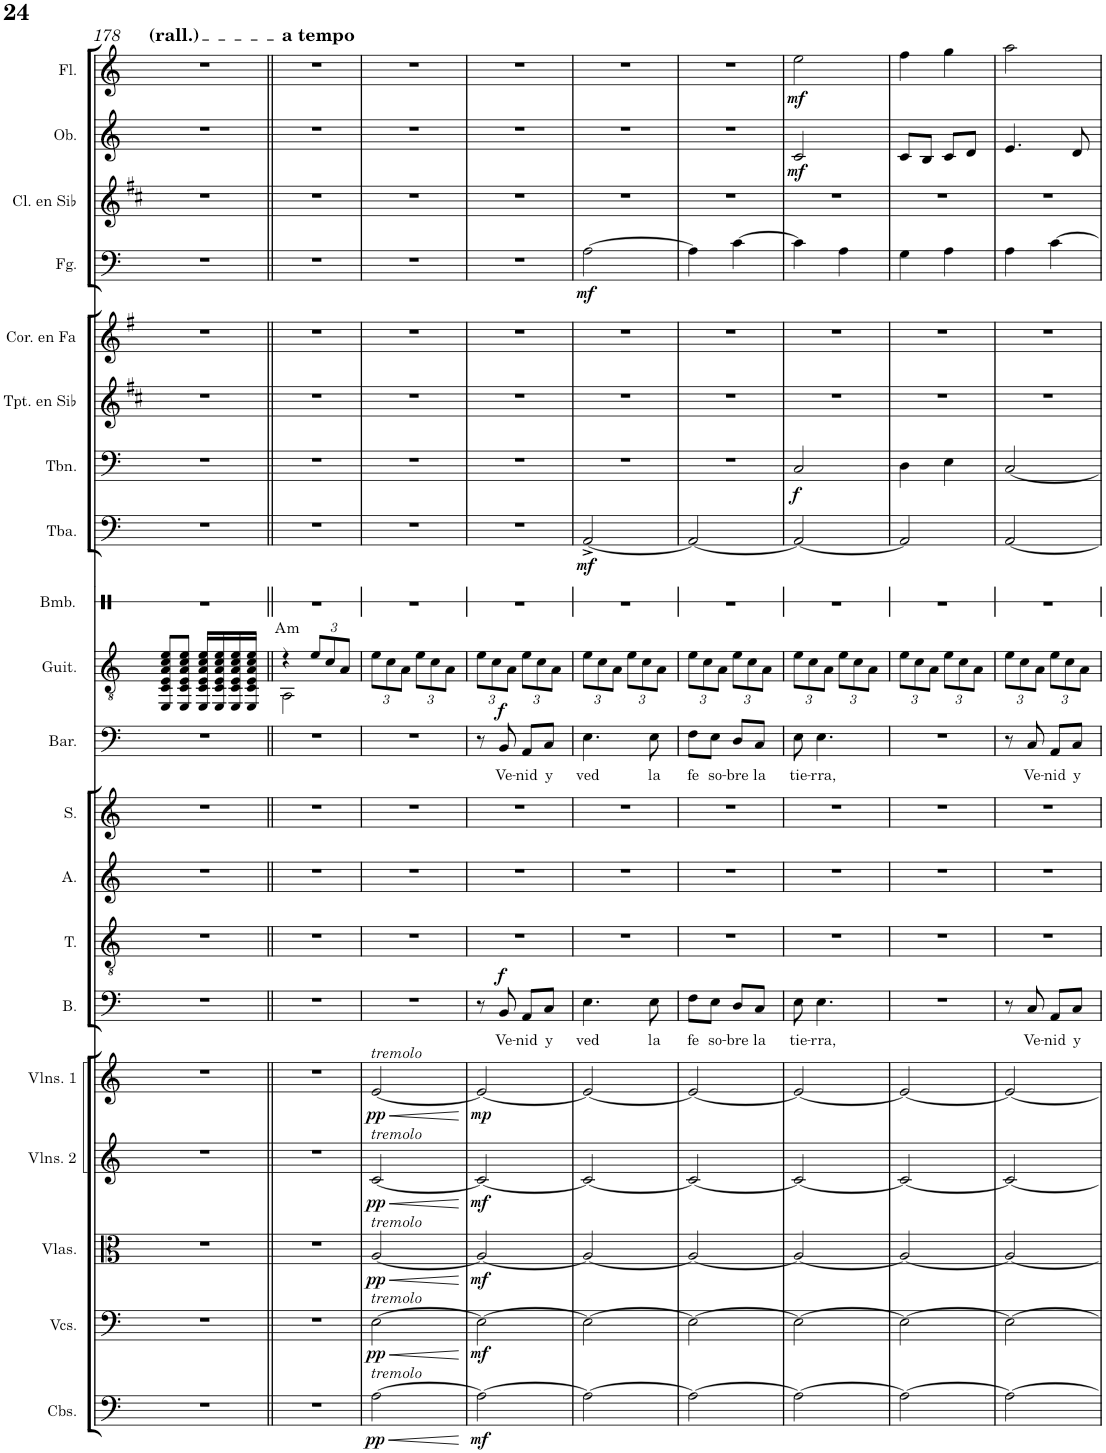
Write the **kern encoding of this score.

**kern	**dynam	**kern	**dynam	**kern	**dynam	**kern	**dynam	**kern	**dynam	**kern	**text	**dynam	**kern	**kern	**kern	**kern	**text	**dynam	**kern	**harte	**kern	**kern	**dynam	**kern	**dynam	**kern	**kern	**kern	**dynam	**kern	**kern	**dynam	**kern	**dynam
*part20	*part20	*part19	*part19	*part18	*part18	*part17	*part17	*part16	*part16	*part15	*part15	*part15	*part14	*part13	*part12	*part11	*part11	*part11	*part10	*part10	*part9	*part8	*part8	*part7	*part7	*part6	*part5	*part4	*part4	*part3	*part2	*part2	*part1	*part1
*staff20	*staff20	*staff19	*staff19	*staff18	*staff18	*staff17	*staff17	*staff16	*staff16	*staff15	*staff15	*staff15	*staff14	*staff13	*staff12	*staff11	*staff11	*staff11	*staff10	*	*staff9	*staff8	*staff8	*staff7	*staff7	*staff6	*staff5	*staff4	*staff4	*staff3	*staff2	*staff2	*staff1	*staff1
*I"Contrabajos	*	*I"Violonchelos	*	*I"Violas	*	*I"Violines 2	*	*I"Violines 1	*	*I"Bajo	*	*	*I"Tenor	*I"Alto	*I"Soprano	*I"Barítono	*	*	*I"Guitarra clásica	*	*I"Bombo	*I"Tuba	*	*I"Trombón	*	*I"Trompeta en Sib	*I"Trompa en Fa	*I"Fagot	*	*I"Clarinete en Sib	*I"Oboe	*	*I"Flauta	*
*I'Cbs.	*	*I'Vcs.	*	*I'Vlas.	*	*I'Vlns. 2	*	*I'Vlns. 1	*	*I'B.	*	*	*I'T.	*I'A.	*I'S.	*I'Bar.	*	*	*I'Guit.	*	*I'Bmb.	*I'Tba.	*	*I'Tbn.	*	*I'Tpt. en Sib	*	*I'Fg.	*	*I'Cl. en Sib	*I'Ob.	*	*I'Fl.	*
!!LO:PB:g=z
*clefF4	*	*clefF4	*	*clefC3	*	*clefG2	*	*clefG2	*	*clefF4	*	*	*clefGv2	*clefG2	*clefG2	*clefF4	*	*	*clefGv2	*	*clefX	*clefF4	*	*clefF4	*	*clefG2	*clefG2	*clefF4	*	*clefG2	*clefG2	*	*clefG2	*
*Trd7c12	*	*	*	*	*	*	*	*	*	*	*	*	*	*	*	*	*	*	*	*	*	*	*	*	*	*Trd1c2	*Trd4c7	*	*	*Trd1c2	*	*	*	*
*k[]	*	*k[]	*	*k[]	*	*k[]	*	*k[]	*	*k[]	*	*	*k[]	*k[]	*k[]	*k[]	*	*	*k[]	*	*k[]	*k[]	*	*k[]	*	*k[f#c#]	*k[f#]	*k[]	*	*k[f#c#]	*k[]	*	*k[]	*
*M2/4	*	*M2/4	*	*M2/4	*	*M2/4	*	*M2/4	*	*M2/4	*	*	*M2/4	*M2/4	*M2/4	*M2/4	*	*	*M2/4	*	*M2/4	*M2/4	*	*M2/4	*	*M2/4	*M2/4	*M2/4	*	*M2/4	*M2/4	*	*M2/4	*
=178	=178	=178	=178	=178	=178	=178	=178	=178	=178	=178	=178	=178	=178	=178	=178	=178	=178	=178	=178	=178	=178	=178	=178	=178	=178	=178	=178	=178	=178	=178	=178	=178	=178	=178
2r	.	2r	.	2r	.	2r	.	2r	.	2r	.	.	2r	2r	2r	2r	.	.	8EE/ 8C/ 8E/ 8A/ 8c/ 8e/L	.	2r	2r	.	2r	.	2r	2r	2r	.	2r	2r	.	2r	.
.	.	.	.	.	.	.	.	.	.	.	.	.	.	.	.	.	.	.	8EE/ 8C/ 8E/ 8A/ 8c/ 8e/J	.	.	.	.	.	.	.	.	.	.	.	.	.	.	.
.	.	.	.	.	.	.	.	.	.	.	.	.	.	.	.	.	.	.	16EE/ 16C/ 16E/ 16A/ 16c/ 16e/LL	.	.	.	.	.	.	.	.	.	.	.	.	.	.	.
.	.	.	.	.	.	.	.	.	.	.	.	.	.	.	.	.	.	.	16EE/ 16C/ 16E/ 16A/ 16c/ 16e/	.	.	.	.	.	.	.	.	.	.	.	.	.	.	.
.	.	.	.	.	.	.	.	.	.	.	.	.	.	.	.	.	.	.	16EE/ 16C/ 16E/ 16A/ 16c/ 16e/	.	.	.	.	.	.	.	.	.	.	.	.	.	.	.
.	.	.	.	.	.	.	.	.	.	.	.	.	.	.	.	.	.	.	16EE/ 16C/ 16E/ 16A/ 16c/ 16e/JJ	.	.	.	.	.	.	.	.	.	.	.	.	.	.	.
=179||	=179||	=179||	=179||	=179||	=179||	=179||	=179||	=179||	=179||	=179||	=179||	=179||	=179||	=179||	=179||	=179||	=179||	=179||	=179||	=179||	=179||	=179||	=179||	=179||	=179||	=179||	=179||	=179||	=179||	=179||	=179||	=179||	=179||	=179||
*	*	*	*	*	*	*	*	*	*	*	*	*	*	*	*	*	*	*	*^	*	*	*	*	*	*	*	*	*	*	*	*	*	*	*
!	!	!	!	!	!	!	!	!	!	!	!	!	!	!	!	!	!	!	!	!	!LO:H:kt=m	!	!	!	!	!	!	!	!	!	!	!	!	!LO:TX:a:B:t=a tempo	!
2r	.	2r	.	2r	.	2r	.	2r	.	2r	.	.	2r	2r	2r	2r	.	.	4r	2AA\	A:min	2r	2r	.	2r	.	2r	2r	2r	.	2r	2r	.	2r	.
*	*	*	*	*	*	*	*	*	*	*	*	*	*	*	*	*	*	*	*Xbrackettup	*	*	*	*	*	*	*	*	*	*	*	*	*	*	*	*
.	.	.	.	.	.	.	.	.	.	.	.	.	.	.	.	.	.	.	12e/L	.	.	.	.	.	.	.	.	.	.	.	.	.	.	.	.
.	.	.	.	.	.	.	.	.	.	.	.	.	.	.	.	.	.	.	12c/	.	.	.	.	.	.	.	.	.	.	.	.	.	.	.	.
.	.	.	.	.	.	.	.	.	.	.	.	.	.	.	.	.	.	.	12A/J	.	.	.	.	.	.	.	.	.	.	.	.	.	.	.	.
*	*	*	*	*	*	*	*	*	*	*	*	*	*	*	*	*	*	*	*v	*v	*	*	*	*	*	*	*	*	*	*	*	*	*	*	*
=180	=180	=180	=180	=180	=180	=180	=180	=180	=180	=180	=180	=180	=180	=180	=180	=180	=180	=180	=180	=180	=180	=180	=180	=180	=180	=180	=180	=180	=180	=180	=180	=180	=180	=180
!	!	!	!	!	!	!	!	!LO:TX:a:i:t=tremolo	!	!	!	!	!	!	!	!	!	!	!	!	!	!	!	!	!	!	!	!	!	!	!	!	!	!
!	!	!	!	!	!	!LO:TX:a:i:t=tremolo	!	!	!	!	!	!	!	!	!	!	!	!	!	!	!	!	!	!	!	!	!	!	!	!	!	!	!	!
!	!	!	!	!LO:TX:a:i:t=tremolo	!	!	!	!	!	!	!	!	!	!	!	!	!	!	!	!	!	!	!	!	!	!	!	!	!	!	!	!	!	!
!	!	!LO:TX:a:i:t=tremolo	!	!	!	!	!	!	!	!	!	!	!	!	!	!	!	!	!	!	!	!	!	!	!	!	!	!	!	!	!	!	!	!
!LO:TX:a:i:t=tremolo	!	!	!	!	!	!	!	!	!	!	!	!	!	!	!	!	!	!	!	!	!	!	!	!	!	!	!	!	!	!	!	!	!	!
!	!LO:HP:b	!	!LO:HP:b	!	!LO:HP:b	!	!LO:HP:b	!	!LO:HP:b	!	!	!	!	!	!	!	!	!	!	!	!	!	!	!	!	!	!	!	!	!	!	!	!	!
!	!LO:DY:n=1:b	!	!LO:DY:n=1:b	!	!LO:DY:n=1:b	!	!LO:DY:n=1:b	!	!LO:DY:n=1:b	!	!	!	!	!	!	!	!	!	!	!	!	!	!	!	!	!	!	!	!	!	!	!	!	!
[2A\	< pp	[2E\	< pp	[2A/	< pp	[2c/	< pp	[2e/	< pp	2r	.	.	2r	2r	2r	2r	.	.	12e\L	.	2r	2r	.	2r	.	2r	2r	2r	.	2r	2r	.	2r	.
.	.	.	.	.	.	.	.	.	.	.	.	.	.	.	.	.	.	.	12c\	.	.	.	.	.	.	.	.	.	.	.	.	.	.	.
.	.	.	.	.	.	.	.	.	.	.	.	.	.	.	.	.	.	.	12A\J	.	.	.	.	.	.	.	.	.	.	.	.	.	.	.
.	.	.	.	.	.	.	.	.	.	.	.	.	.	.	.	.	.	.	12e\L	.	.	.	.	.	.	.	.	.	.	.	.	.	.	.
.	.	.	.	.	.	.	.	.	.	.	.	.	.	.	.	.	.	.	12c\	.	.	.	.	.	.	.	.	.	.	.	.	.	.	.
.	.	.	.	.	.	.	.	.	.	.	.	.	.	.	.	.	.	.	12A\J	.	.	.	.	.	.	.	.	.	.	.	.	.	.	.
.	[	.	[	.	[	.	[	.	[	.	.	.	.	.	.	.	.	.	.	.	.	.	.	.	.	.	.	.	.	.	.	.	.	.
=181	=181	=181	=181	=181	=181	=181	=181	=181	=181	=181	=181	=181	=181	=181	=181	=181	=181	=181	=181	=181	=181	=181	=181	=181	=181	=181	=181	=181	=181	=181	=181	=181	=181	=181
!	!LO:DY:b	!	!LO:DY:b	!	!LO:DY:b	!	!LO:DY:b	!	!LO:DY:b	!	!	!	!	!	!	!	!	!	!	!	!	!	!	!	!	!	!	!	!	!	!	!	!	!
2A\_	mf	2E\_	mf	2A/_	mf	2c/_	mf	2e/_	mp	8r	.	.	2r	2r	2r	8r	.	.	12e\L	.	2r	2r	.	2r	.	2r	2r	2r	.	2r	2r	.	2r	.
.	.	.	.	.	.	.	.	.	.	.	.	.	.	.	.	.	.	.	12c\	.	.	.	.	.	.	.	.	.	.	.	.	.	.	.
!	!	!	!	!	!	!	!	!	!	!	!LO:LY:b	!LO:DY:a	!	!	!	!	!LO:LY:b	!LO:DY:a	!	!	!	!	!	!	!	!	!	!	!	!	!	!	!	!
.	.	.	.	.	.	.	.	.	.	8BB/	Ve-	f	.	.	.	8BB/	Ve-	f	.	.	.	.	.	.	.	.	.	.	.	.	.	.	.	.
.	.	.	.	.	.	.	.	.	.	.	.	.	.	.	.	.	.	.	12A\J	.	.	.	.	.	.	.	.	.	.	.	.	.	.	.
!	!	!	!	!	!	!	!	!	!	!	!LO:LY:b	!	!	!	!	!	!LO:LY:b	!	!	!	!	!	!	!	!	!	!	!	!	!	!	!	!	!
.	.	.	.	.	.	.	.	.	.	8AA/L	-nid	.	.	.	.	8AA/L	-nid	.	12e\L	.	.	.	.	.	.	.	.	.	.	.	.	.	.	.
.	.	.	.	.	.	.	.	.	.	.	.	.	.	.	.	.	.	.	12c\	.	.	.	.	.	.	.	.	.	.	.	.	.	.	.
!	!	!	!	!	!	!	!	!	!	!	!LO:LY:b	!	!	!	!	!	!LO:LY:b	!	!	!	!	!	!	!	!	!	!	!	!	!	!	!	!	!
.	.	.	.	.	.	.	.	.	.	8C/J	y	.	.	.	.	8C/J	y	.	.	.	.	.	.	.	.	.	.	.	.	.	.	.	.	.
.	.	.	.	.	.	.	.	.	.	.	.	.	.	.	.	.	.	.	12A\J	.	.	.	.	.	.	.	.	.	.	.	.	.	.	.
=182	=182	=182	=182	=182	=182	=182	=182	=182	=182	=182	=182	=182	=182	=182	=182	=182	=182	=182	=182	=182	=182	=182	=182	=182	=182	=182	=182	=182	=182	=182	=182	=182	=182	=182
!	!	!	!	!	!	!	!	!	!	!	!LO:LY:b	!	!	!	!	!	!LO:LY:b	!	!	!	!	!	!LO:DY:b	!	!	!	!	!	!LO:DY:b	!	!	!	!	!
2A\_	.	2E\_	.	2A/_	.	2c/_	.	2e/_	.	4.E\	ved	.	2r	2r	2r	4.E\	ved	.	12e\L	.	2r	[2AA^/	mf	2r	.	2r	2r	[2A\	mf	2r	2r	.	2r	.
.	.	.	.	.	.	.	.	.	.	.	.	.	.	.	.	.	.	.	12c\	.	.	.	.	.	.	.	.	.	.	.	.	.	.	.
.	.	.	.	.	.	.	.	.	.	.	.	.	.	.	.	.	.	.	12A\J	.	.	.	.	.	.	.	.	.	.	.	.	.	.	.
.	.	.	.	.	.	.	.	.	.	.	.	.	.	.	.	.	.	.	12e\L	.	.	.	.	.	.	.	.	.	.	.	.	.	.	.
.	.	.	.	.	.	.	.	.	.	.	.	.	.	.	.	.	.	.	12c\	.	.	.	.	.	.	.	.	.	.	.	.	.	.	.
!	!	!	!	!	!	!	!	!	!	!	!LO:LY:b	!	!	!	!	!	!LO:LY:b	!	!	!	!	!	!	!	!	!	!	!	!	!	!	!	!	!
.	.	.	.	.	.	.	.	.	.	8E\	la	.	.	.	.	8E\	la	.	.	.	.	.	.	.	.	.	.	.	.	.	.	.	.	.
.	.	.	.	.	.	.	.	.	.	.	.	.	.	.	.	.	.	.	12A\J	.	.	.	.	.	.	.	.	.	.	.	.	.	.	.
=183	=183	=183	=183	=183	=183	=183	=183	=183	=183	=183	=183	=183	=183	=183	=183	=183	=183	=183	=183	=183	=183	=183	=183	=183	=183	=183	=183	=183	=183	=183	=183	=183	=183	=183
!	!	!	!	!	!	!	!	!	!	!	!LO:LY:b	!	!	!	!	!	!LO:LY:b	!	!	!	!	!	!	!	!	!	!	!	!	!	!	!	!	!
2A\_	.	2E\_	.	2A/_	.	2c/_	.	2e/_	.	8F\L	fe	.	2r	2r	2r	8F\L	fe	.	12e\L	.	2r	2AA/_	.	2r	.	2r	2r	4A\]	.	2r	2r	.	2r	.
.	.	.	.	.	.	.	.	.	.	.	.	.	.	.	.	.	.	.	12c\	.	.	.	.	.	.	.	.	.	.	.	.	.	.	.
!	!	!	!	!	!	!	!	!	!	!	!LO:LY:b	!	!	!	!	!	!LO:LY:b	!	!	!	!	!	!	!	!	!	!	!	!	!	!	!	!	!
.	.	.	.	.	.	.	.	.	.	8E\J	so-	.	.	.	.	8E\J	so-	.	.	.	.	.	.	.	.	.	.	.	.	.	.	.	.	.
.	.	.	.	.	.	.	.	.	.	.	.	.	.	.	.	.	.	.	12A\J	.	.	.	.	.	.	.	.	.	.	.	.	.	.	.
!	!	!	!	!	!	!	!	!	!	!	!LO:LY:b	!	!	!	!	!	!LO:LY:b	!	!	!	!	!	!	!	!	!	!	!	!	!	!	!	!	!
.	.	.	.	.	.	.	.	.	.	8D/L	-bre	.	.	.	.	8D/L	-bre	.	12e\L	.	.	.	.	.	.	.	.	[4c\	.	.	.	.	.	.
.	.	.	.	.	.	.	.	.	.	.	.	.	.	.	.	.	.	.	12c\	.	.	.	.	.	.	.	.	.	.	.	.	.	.	.
!	!	!	!	!	!	!	!	!	!	!	!LO:LY:b	!	!	!	!	!	!LO:LY:b	!	!	!	!	!	!	!	!	!	!	!	!	!	!	!	!	!
.	.	.	.	.	.	.	.	.	.	8C/J	la	.	.	.	.	8C/J	la	.	.	.	.	.	.	.	.	.	.	.	.	.	.	.	.	.
.	.	.	.	.	.	.	.	.	.	.	.	.	.	.	.	.	.	.	12A\J	.	.	.	.	.	.	.	.	.	.	.	.	.	.	.
=184	=184	=184	=184	=184	=184	=184	=184	=184	=184	=184	=184	=184	=184	=184	=184	=184	=184	=184	=184	=184	=184	=184	=184	=184	=184	=184	=184	=184	=184	=184	=184	=184	=184	=184
!	!	!	!	!	!	!	!	!	!	!	!LO:LY:b	!	!	!	!	!	!LO:LY:b	!	!	!	!	!	!	!	!LO:DY:b	!	!	!	!	!	!	!LO:DY:b	!	!LO:DY:b
2A\_	.	2E\_	.	2A/_	.	2c/_	.	2e/_	.	8E\	tie-	.	2r	2r	2r	8E\	tie-	.	12e\L	.	2r	2AA/_	.	2C/	f	2r	2r	4c\]	.	2r	2c/	mf	2ee\	mf
.	.	.	.	.	.	.	.	.	.	.	.	.	.	.	.	.	.	.	12c\	.	.	.	.	.	.	.	.	.	.	.	.	.	.	.
!	!	!	!	!	!	!	!	!	!	!	!LO:LY:b	!	!	!	!	!	!LO:LY:b	!	!	!	!	!	!	!	!	!	!	!	!	!	!	!	!	!
.	.	.	.	.	.	.	.	.	.	4.E\	-rra,	.	.	.	.	4.E\	-rra,	.	.	.	.	.	.	.	.	.	.	.	.	.	.	.	.	.
.	.	.	.	.	.	.	.	.	.	.	.	.	.	.	.	.	.	.	12A\J	.	.	.	.	.	.	.	.	.	.	.	.	.	.	.
.	.	.	.	.	.	.	.	.	.	.	.	.	.	.	.	.	.	.	12e\L	.	.	.	.	.	.	.	.	4A\	.	.	.	.	.	.
.	.	.	.	.	.	.	.	.	.	.	.	.	.	.	.	.	.	.	12c\	.	.	.	.	.	.	.	.	.	.	.	.	.	.	.
.	.	.	.	.	.	.	.	.	.	.	.	.	.	.	.	.	.	.	12A\J	.	.	.	.	.	.	.	.	.	.	.	.	.	.	.
=185	=185	=185	=185	=185	=185	=185	=185	=185	=185	=185	=185	=185	=185	=185	=185	=185	=185	=185	=185	=185	=185	=185	=185	=185	=185	=185	=185	=185	=185	=185	=185	=185	=185	=185
2A\_	.	2E\_	.	2A/_	.	2c/_	.	2e/_	.	2r	.	.	2r	2r	2r	2r	.	.	12e\L	.	2r	2AA/]	.	4D\	.	2r	2r	4G\	.	2r	8c/L	.	4ff\	.
.	.	.	.	.	.	.	.	.	.	.	.	.	.	.	.	.	.	.	12c\	.	.	.	.	.	.	.	.	.	.	.	.	.	.	.
.	.	.	.	.	.	.	.	.	.	.	.	.	.	.	.	.	.	.	.	.	.	.	.	.	.	.	.	.	.	.	8B/J	.	.	.
.	.	.	.	.	.	.	.	.	.	.	.	.	.	.	.	.	.	.	12A\J	.	.	.	.	.	.	.	.	.	.	.	.	.	.	.
.	.	.	.	.	.	.	.	.	.	.	.	.	.	.	.	.	.	.	12e\L	.	.	.	.	4E\	.	.	.	4A\	.	.	8c/L	.	4gg\	.
.	.	.	.	.	.	.	.	.	.	.	.	.	.	.	.	.	.	.	12c\	.	.	.	.	.	.	.	.	.	.	.	.	.	.	.
.	.	.	.	.	.	.	.	.	.	.	.	.	.	.	.	.	.	.	.	.	.	.	.	.	.	.	.	.	.	.	8d/J	.	.	.
.	.	.	.	.	.	.	.	.	.	.	.	.	.	.	.	.	.	.	12A\J	.	.	.	.	.	.	.	.	.	.	.	.	.	.	.
=186	=186	=186	=186	=186	=186	=186	=186	=186	=186	=186	=186	=186	=186	=186	=186	=186	=186	=186	=186	=186	=186	=186	=186	=186	=186	=186	=186	=186	=186	=186	=186	=186	=186	=186
2A\_	.	2E\_	.	2A/_	.	2c/_	.	2e/_	.	8r	.	.	2r	2r	2r	8r	.	.	12e\L	.	2r	[2AA/	.	[2C/	.	2r	2r	4A\	.	2r	4.e/	.	2aa\	.
.	.	.	.	.	.	.	.	.	.	.	.	.	.	.	.	.	.	.	12c\	.	.	.	.	.	.	.	.	.	.	.	.	.	.	.
!	!	!	!	!	!	!	!	!	!	!	!LO:LY:b	!	!	!	!	!	!LO:LY:b	!	!	!	!	!	!	!	!	!	!	!	!	!	!	!	!	!
.	.	.	.	.	.	.	.	.	.	8C/	Ve-	.	.	.	.	8C/	Ve-	.	.	.	.	.	.	.	.	.	.	.	.	.	.	.	.	.
.	.	.	.	.	.	.	.	.	.	.	.	.	.	.	.	.	.	.	12A\J	.	.	.	.	.	.	.	.	.	.	.	.	.	.	.
!	!	!	!	!	!	!	!	!	!	!	!LO:LY:b	!	!	!	!	!	!LO:LY:b	!	!	!	!	!	!	!	!	!	!	!	!	!	!	!	!	!
.	.	.	.	.	.	.	.	.	.	8AA/L	-nid	.	.	.	.	8AA/L	-nid	.	12e\L	.	.	.	.	.	.	.	.	[4c\	.	.	.	.	.	.
.	.	.	.	.	.	.	.	.	.	.	.	.	.	.	.	.	.	.	12c\	.	.	.	.	.	.	.	.	.	.	.	.	.	.	.
!	!	!	!	!	!	!	!	!	!	!	!LO:LY:b	!	!	!	!	!	!LO:LY:b	!	!	!	!	!	!	!	!	!	!	!	!	!	!	!	!	!
.	.	.	.	.	.	.	.	.	.	8C/J	y	.	.	.	.	8C/J	y	.	.	.	.	.	.	.	.	.	.	.	.	.	8d/	.	.	.
.	.	.	.	.	.	.	.	.	.	.	.	.	.	.	.	.	.	.	12A\J	.	.	.	.	.	.	.	.	.	.	.	.	.	.	.
=	=	=	=	=	=	=	=	=	=	=	=	=	=	=	=	=	=	=	=	=	=	=	=	=	=	=	=	=	=	=	=	=	=	=
*-	*-	*-	*-	*-	*-	*-	*-	*-	*-	*-	*-	*-	*-	*-	*-	*-	*-	*-	*-	*-	*-	*-	*-	*-	*-	*-	*-	*-	*-	*-	*-	*-	*-	*-
